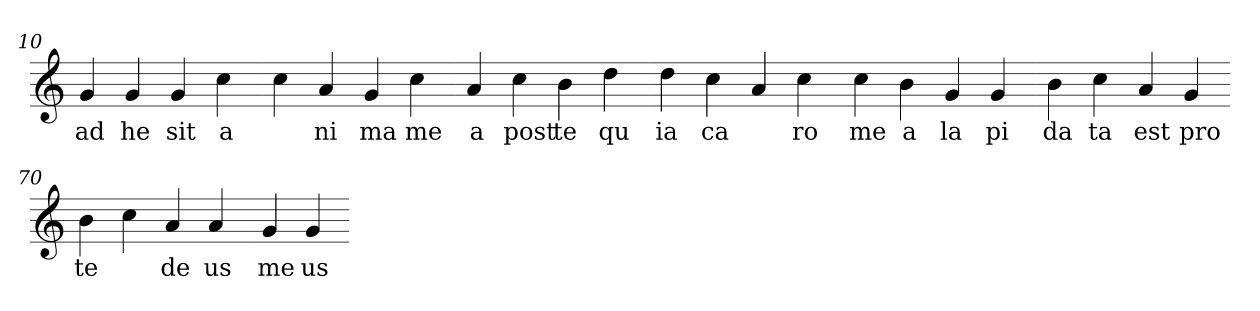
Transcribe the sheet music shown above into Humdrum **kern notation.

**kern	**text
*part1	*part1
*staff1	*staff1
*clefG2	*
=10.	=10.
4g	ad
4g	he
4g	sit
4cc	a
=20.-	=20.-
4cc	.
4a	ni
4g	ma
4cc	me
=30.-	=30.-
4a	a
4cc	post
4b	te
4dd	qu
=40.-	=40.-
4dd	ia
4cc	ca
4a	.
4cc	ro
=50.-	=50.-
4cc	me
4b	a
4g	la
4g	pi
=60.-	=60.-
4b	da
4cc	ta
4a	est
4g	pro
=70.-	=70.-
4b	te
4cc	.
4a	de
4a	us
=80.-	=80.-
4g	me
4g	us
=-	=-
*-	*-
